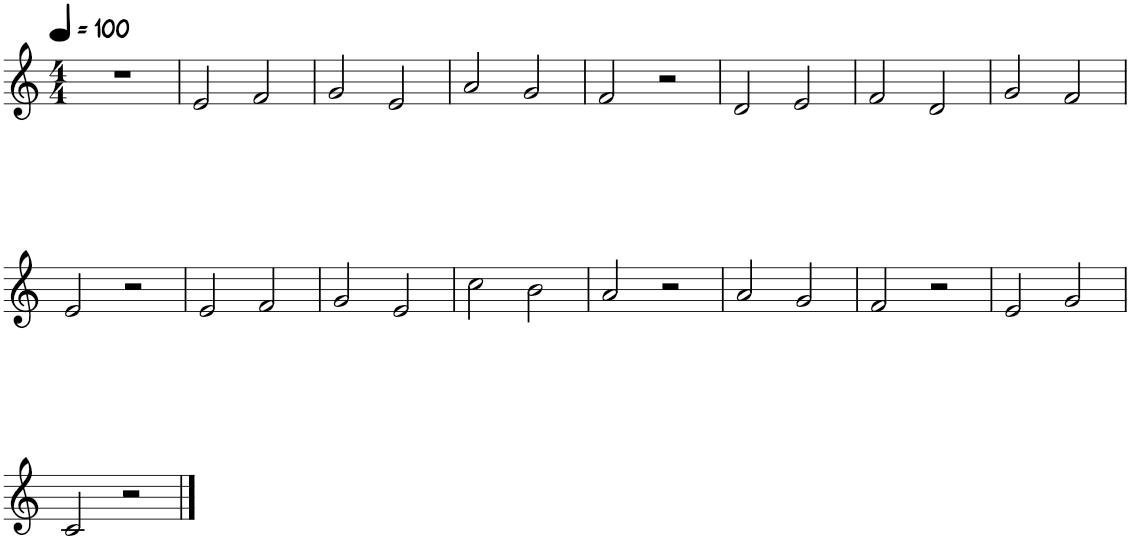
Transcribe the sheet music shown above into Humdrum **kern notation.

**kern
*part1
*staff1
*I"Piano
*I'Pno.
*clefG2
*k[]
*M4/4
*MM100
=1
1r
=2
2e/
2f/
=3
2g/
2e/
=4
2a/
2g/
=5
2f/
2r
=6
2d/
2e/
=7
2f/
2d/
=8
2g/
2f/
!!LO:LB:g=z
=9
2e/
2r
=10
2e/
2f/
=11
2g/
2e/
=12
2cc\
2b\
=13
2a/
2r
=14
2a/
2g/
=15
2f/
2r
=16
2e/
2g/
!!LO:LB:g=z
=17
2c/
2r
==
*-
